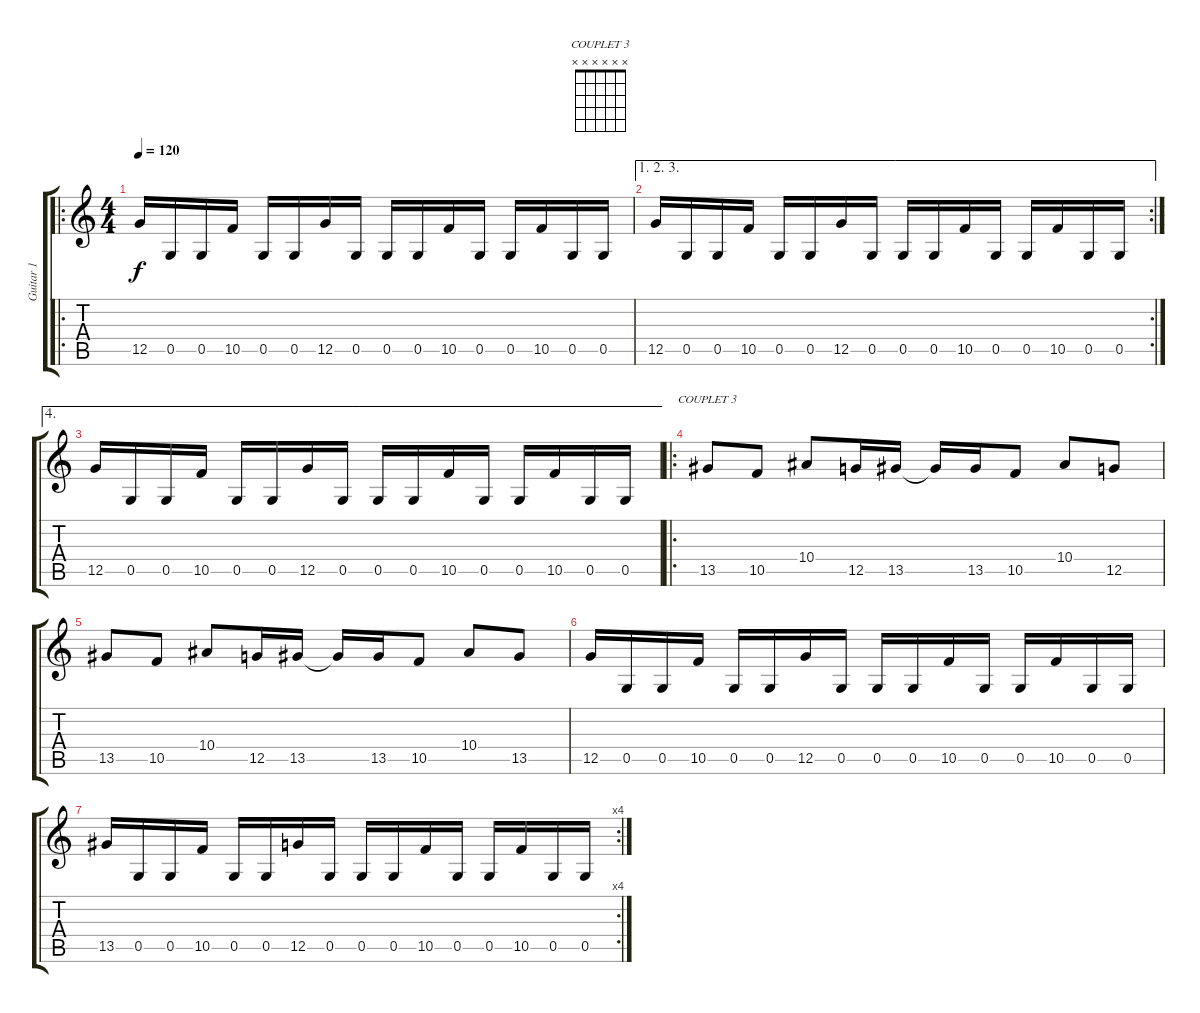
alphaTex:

\track ("Guitar 1" "Guitar 1") {instrument distortionguitar}
\staff {score tabs}
\tuning (D4 A3 F3 C3 G2 D2) {hide}
\chord ("COUPLET 3" x x x x x x) {firstfret 0}
\ro
\ts (4 4)
\tempo 120
\clef g2
\ks c
12.5.16{dy f} 0.5.16 0.5.16 10.5.16 0.5.16 0.5.16 12.5.16 0.5.16 0.5.16 0.5.16 10.5.16 0.5.16 0.5.16 10.5.16 0.5.16 0.5.16 |
\ae (1 2 3)
\rc 2
12.5.16 0.5.16 0.5.16 10.5.16 0.5.16 0.5.16 12.5.16 0.5.16 0.5.16 0.5.16 10.5.16 0.5.16 0.5.16 10.5.16 0.5.16 0.5.16 |
\ae 4
12.5.16 0.5.16 0.5.16 10.5.16 0.5.16 0.5.16 12.5.16 0.5.16 0.5.16 0.5.16 10.5.16 0.5.16 0.5.16 10.5.16 0.5.16 0.5.16 |
\ro
13.5.8{ch "COUPLET 3"} 10.5.8 10.4.8 12.5.16 13.5.16 13.5{t}.16 13.5.16 10.5.8 10.4.8 12.5.8 |
13.5.8 10.5.8 10.4.8 12.5.16 13.5.16 13.5{t}.16 13.5.16 10.5.8 10.4.8 13.5.8 |
12.5.16 0.5.16 0.5.16 10.5.16 0.5.16 0.5.16 12.5.16 0.5.16 0.5.16 0.5.16 10.5.16 0.5.16 0.5.16 10.5.16 0.5.16 0.5.16 |
\rc 4
13.5.16 0.5.16 0.5.16 10.5.16 0.5.16 0.5.16 12.5.16 0.5.16 0.5.16 0.5.16 10.5.16 0.5.16 0.5.16 10.5.16 0.5.16 0.5.16
